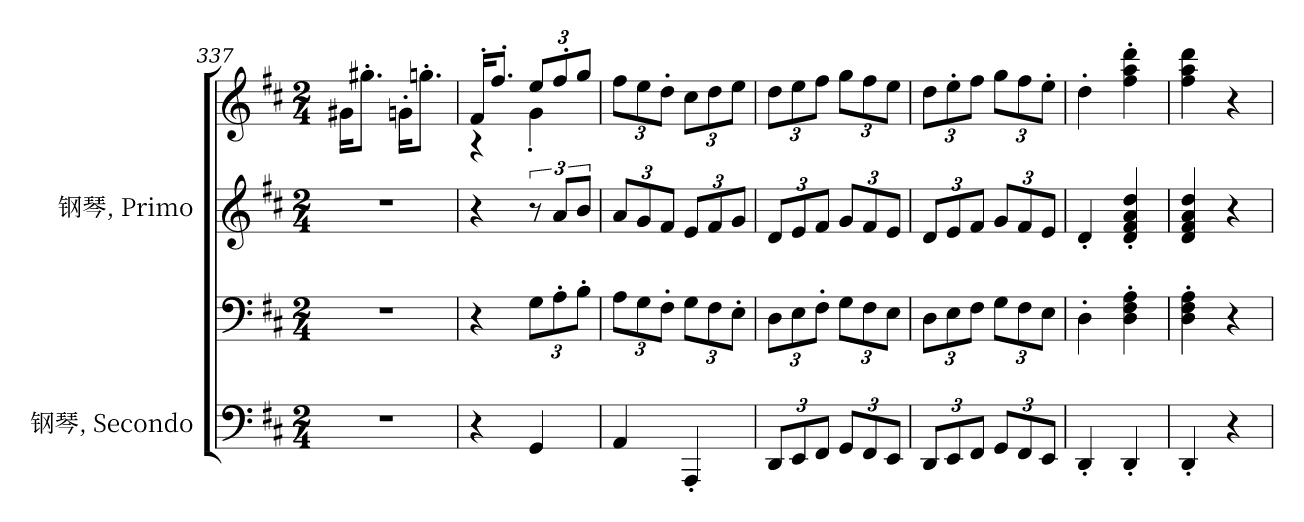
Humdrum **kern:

**kern	**kern	**kern	**kern
*part2	*part2	*part1	*part1
*staff4	*staff3	*staff2	*staff1
*I"钢琴, Secondo	*	*I"钢琴, Primo	*
!!LO:PB:g=z
*clefF4	*clefF4	*clefG2	*clefG2
*k[f#c#]	*k[f#c#]	*k[f#c#]	*k[f#c#]
*M2/4	*M2/4	*M2/4	*M2/4
=337	=337	=337	=337
2r	2r	2r	16g#X\KL
.	.	.	8.gg#X'\J
.	.	.	16gn'\KL
.	.	.	8.ggn'\J
=338	=338	=338	=338
*	*	*	*^
4r	4r	4r	16f#'/KL	4r
.	.	.	8.ff#'/J	.
*	*Xbrackettup	*	*Xbrackettup	*
4GG/	12G\L	12r	12ee/L	4g'\
.	12A'\	12a/L	12ff#'/	.
.	12B'\J	12b/J	12gg/J	.
*	*	*	*v	*v
=339	=339	=339	=339
*	*	*Xbrackettup	*
4AA/	12A\L	12a/L	12ff#\L
.	12G\	12g/	12ee\
.	12F#'\J	12f#/J	12dd'\J
4AAA'/	12G\L	12e/L	12cc#\L
.	12F#\	12f#/	12dd\
.	12E'\J	12g/J	12ee\J
=340	=340	=340	=340
*Xbrackettup	*	*	*
12DD/L	12D\L	12d/L	12dd\L
12EE/	12E\	12e/	12ee\
12FF#/J	12F#'\J	12f#/J	12ff#\J
12GG/L	12G\L	12g/L	12gg\L
12FF#/	12F#\	12f#/	12ff#\
12EE/J	12E\J	12e/J	12ee\J
=341	=341	=341	=341
12DD/L	12D\L	12d/L	12dd\L
12EE/	12E\	12e/	12ee'\
12FF#/J	12F#\J	12f#/J	12ff#\J
12GG/L	12G\L	12g/L	12gg\L
12FF#/	12F#\	12f#/	12ff#\
12EE/J	12E\J	12e/J	12ee'\J
=342	=342	=342	=342
4DD'/	4D'\	4d'/	4dd'\
4DD'/	4D\' 4F#\' 4A\'	4d/' 4f#/' 4a/' 4dd/'	4ff#\' 4aa\' 4ddd\'
!!LO:LB:g=z
=343	=343	=343	=343
4DD'/	4D\' 4F#\' 4A\'	4d/ 4f#/ 4a/ 4dd/	4ff#\ 4aa\ 4ddd\
4r	4r	4r	4r
=	=	=	=
*-	*-	*-	*-
